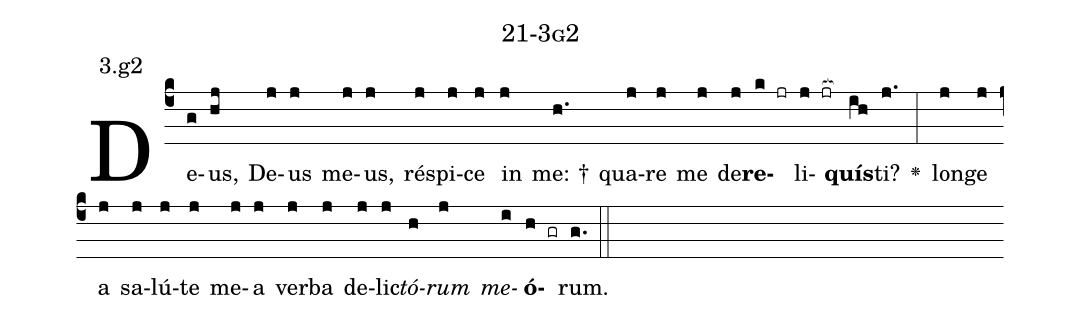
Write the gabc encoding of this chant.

name: 21-3g2;
annotation: 3.g2;
%%
(c4)De(g)us,(hj) De(j)us(j) me(j)us,(j) ré(j)spi(j)ce(j) in(j) me: †(h.) qua(j)re(j) me(j) de(j)<b>re</b>(k jr)li(j jr[ocb:1{])<b>quís</b>(ih[ocb:0}])ti?(j.) <v>\greheightstar</v>(:) lon(j)ge(j) a(j) sa(j)lú(j)te(j) me(j)a(j) ver(j)ba(j) de(j)lic(j)<i>tó</i>(h)<i>rum</i>(j) <i>me</i>(i)<b>ó</b>(h gr)rum.(g.) (::)


%E(j) u(h) o(j) u(i) a(h) e.(g.) (::)
